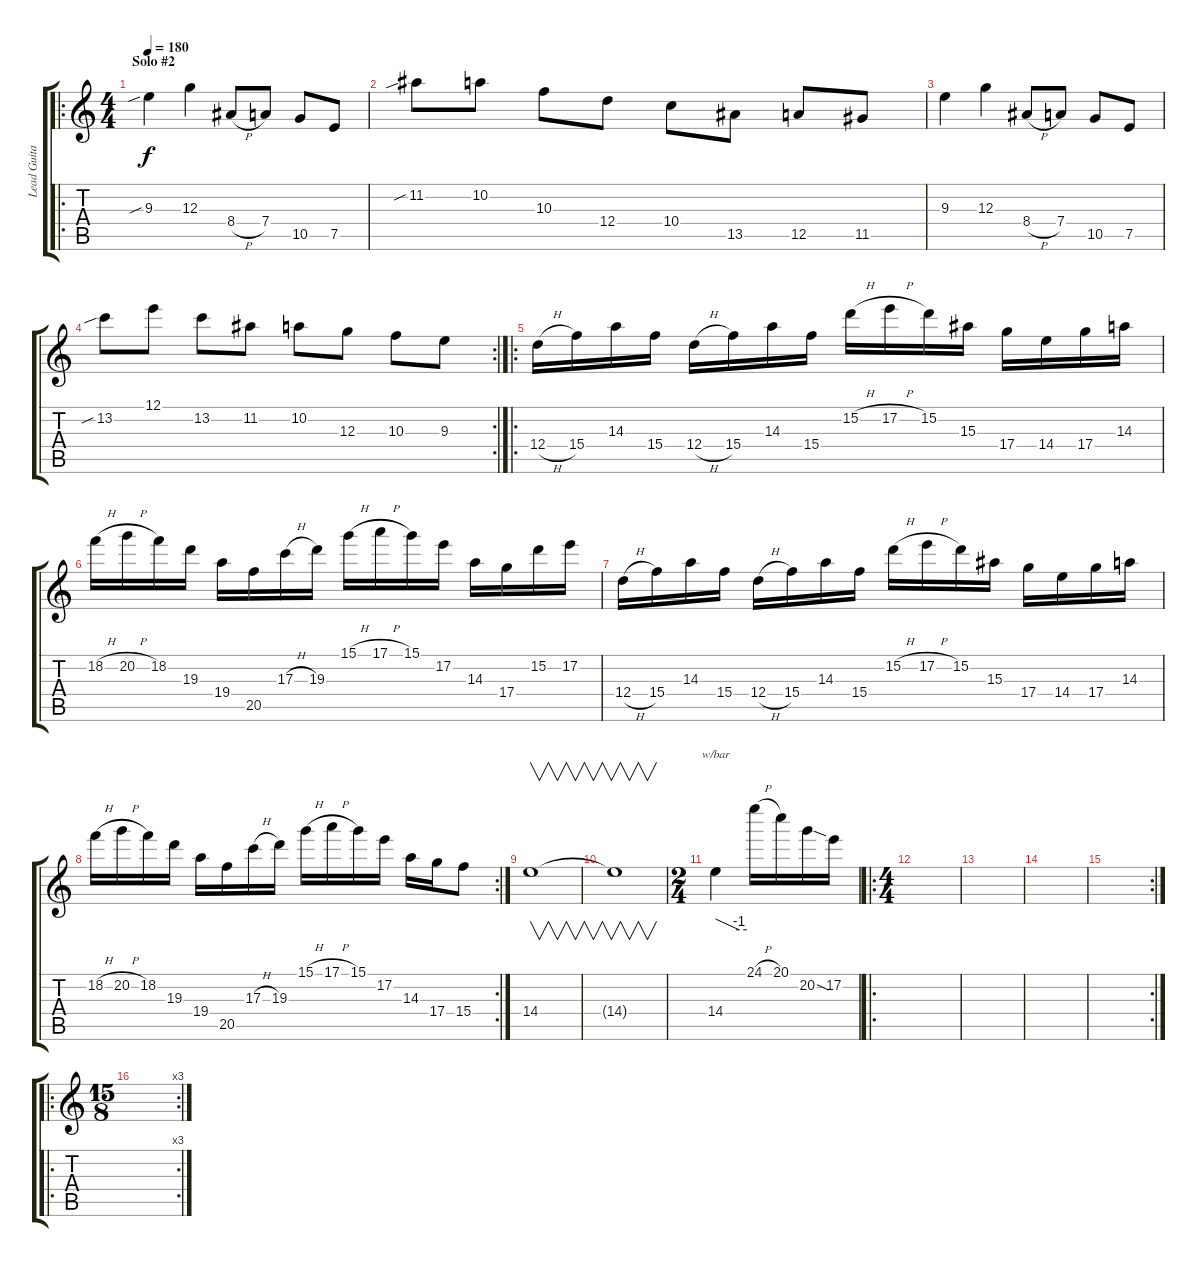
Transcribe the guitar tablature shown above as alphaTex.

\track ("Lead Guitar " "Lead Guita") {instrument overdrivenguitar}
\staff {score tabs}
\tuning (E4 B3 G3 D3 A2 E2) {hide}
\ro
\ts (4 4)
\section ("" "Solo #2")
\tempo 180
\clef g2
\ks c
9.3{sib}.4{dy f} 12.3.4 8.4{h}.8 7.4.8 10.5.8 7.5.8 |
11.2{sib}.8 10.2.8 10.3.8 12.4.8 10.4.8 13.5.8 12.5.8 11.5.8 |
9.3.4 12.3.4 8.4{h}.8 7.4.8 10.5.8 7.5.8 |
\rc 2
13.2{sib}.8 12.1.8 13.2.8 11.2.8 10.2.8 12.3.8 10.3.8 9.3.8 |
\ro
12.4{h}.16 15.4.16 14.3.16 15.4.16 12.4{h}.16 15.4.16 14.3.16 15.4.16 15.2{h}.16 17.2{h}.16 15.2.16 15.3.16 17.4.16 14.4.16 17.4.16 14.3.16 |
18.2{h}.16 20.2{h}.16 18.2.16 19.3.16 19.4.16 20.5.16 17.3{h}.16 19.3.16 15.1{h}.16 17.1{h}.16 15.1.16 17.2.16 14.3.16 17.4.16 15.2.16 17.2.16 |
12.4{h}.16 15.4.16 14.3.16 15.4.16 12.4{h}.16 15.4.16 14.3.16 15.4.16 15.2{h}.16 17.2{h}.16 15.2.16 15.3.16 17.4.16 14.4.16 17.4.16 14.3.16 |
\rc 2
18.2{h}.16 20.2{h}.16 18.2.16 19.3.16 19.4.16 20.5.16 17.3{h}.16 19.3.16 15.1{h}.16 17.1{h}.16 15.1.16 17.2.16 14.3.16 17.4.16 15.4.8 |
14.4.1{v} |
14.4{t}.1{v} |
\ts (2 4)
14.4.4{tbe (custom default 0 0 45 -4 60 -4)} 24.1{h}.16 20.1.16 20.2{sod}.16 17.2.16 |
\ro
\ts (4 4)
|
|
|
\rc 2
|
\ro
\rc 3
\ts (15 8)
